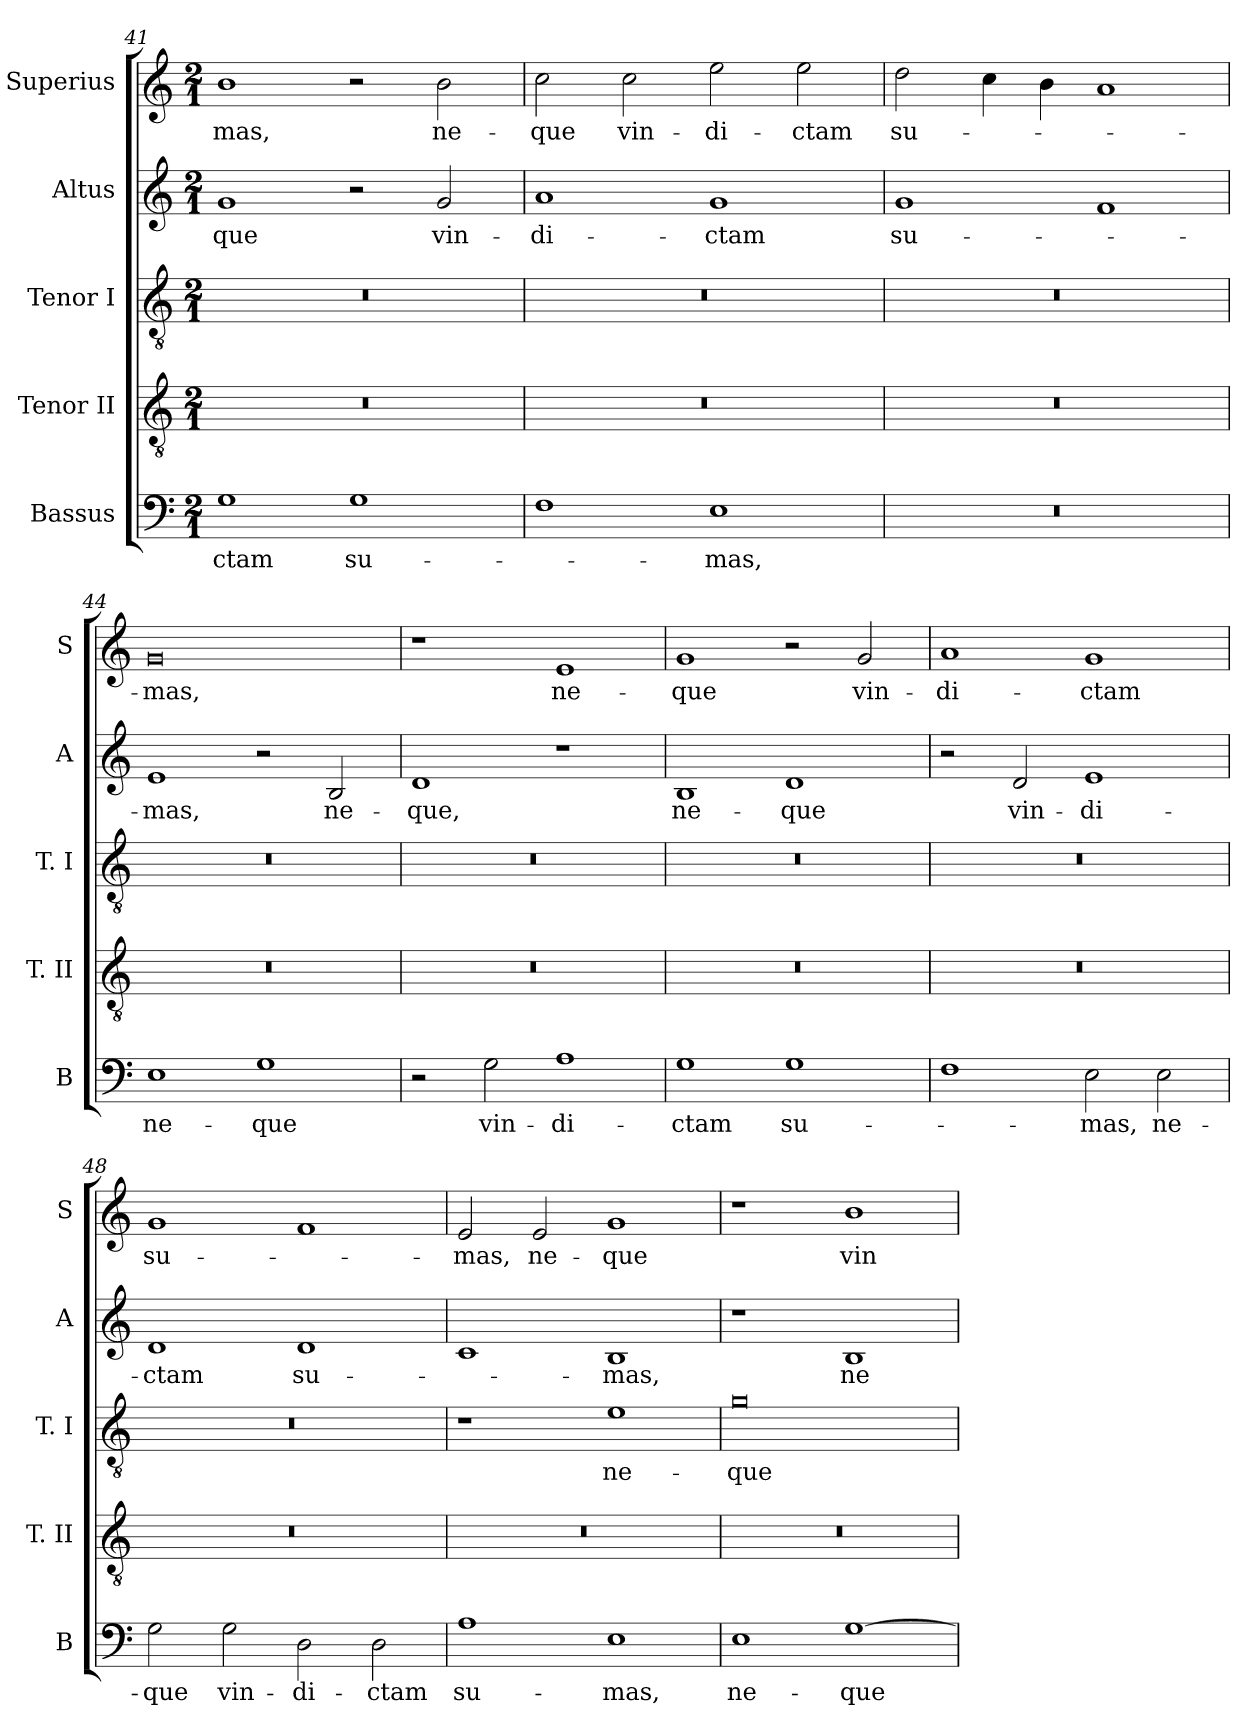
**kern	**text	**kern	**kern	**text	**kern	**text	**kern	**text
*part5	*part5	*part4	*part3	*part3	*part2	*part2	*part1	*part1
*staff5	*staff5	*staff4	*staff3	*staff3	*staff2	*staff2	*staff1	*staff1
*I"Bassus	*	*I"Tenor II	*I"Tenor I	*	*I"Altus	*	*I"Superius	*
*I'B	*	*I'T. II	*I'T. I	*	*I'A	*	*I'S	*
*clefF4	*	*clefGv2	*clefGv2	*	*clefG2	*	*clefG2	*
*k[]	*	*k[]	*k[]	*	*k[]	*	*k[]	*
*C:	*	*C:	*C:	*	*C:	*	*C:	*
*M2/1	*	*M2/1	*M2/1	*	*M2/1	*	*M2/1	*
=41	=41	=41	=41	=41	=41	=41	=41	=41
1G	-ctam	0r	0r	.	1g	-que	1b	-mas,
1G	su-	.	.	.	2r	.	2r	.
.	.	.	.	.	2g	vin-	2b	ne-
=42	=42	=42	=42	=42	=42	=42	=42	=42
1F	.	0r	0r	.	1a	-di-	2cc	-que
.	.	.	.	.	.	.	2cc	vin-
1E	-mas,	.	.	.	1g	-ctam	2ee	-di-
.	.	.	.	.	.	.	2ee	-ctam
=43	=43	=43	=43	=43	=43	=43	=43	=43
0r	.	0r	0r	.	1g	su-	2dd	su-
.	.	.	.	.	.	.	4cc	.
.	.	.	.	.	.	.	4b	.
.	.	.	.	.	1f	.	1a	.
=44	=44	=44	=44	=44	=44	=44	=44	=44
1E	ne-	0r	0r	.	1e	-mas,	0g	-mas,
1G	-que	.	.	.	2r	.	.	.
.	.	.	.	.	2B	ne-	.	.
=45	=45	=45	=45	=45	=45	=45	=45	=45
2r	.	0r	0r	.	1d	-que,	1r	.
2G	vin-	.	.	.	.	.	.	.
1A	-di-	.	.	.	1r	.	1e	ne-
=46	=46	=46	=46	=46	=46	=46	=46	=46
1G	-ctam	0r	0r	.	1B	ne-	1g	-que
1G	su-	.	.	.	1d	-que	2r	.
.	.	.	.	.	.	.	2g	vin-
=47	=47	=47	=47	=47	=47	=47	=47	=47
1F	.	0r	0r	.	2r	.	1a	-di-
.	.	.	.	.	2d	vin-	.	.
2E	-mas,	.	.	.	1e	-di-	1g	-ctam
2E	ne-	.	.	.	.	.	.	.
=48	=48	=48	=48	=48	=48	=48	=48	=48
2G	-que	0r	0r	.	1d	-ctam	1g	su-
2G	vin-	.	.	.	.	.	.	.
2D	-di-	.	.	.	1d	su-	1f	.
2D	-ctam	.	.	.	.	.	.	.
=49	=49	=49	=49	=49	=49	=49	=49	=49
1A	su-	0r	1r	.	1c	.	2e	-mas,
.	.	.	.	.	.	.	2e	ne-
1E	-mas,	.	1e	ne-	1B	-mas,	1g	-que
=50	=50	=50	=50	=50	=50	=50	=50	=50
1E	ne-	0r	0g	-que	1r	.	1r	.
[1G	-que	.	.	.	1B	ne-	1b	vin-
=	=	=	=	=	=	=	=	=
*-	*-	*-	*-	*-	*-	*-	*-	*-
